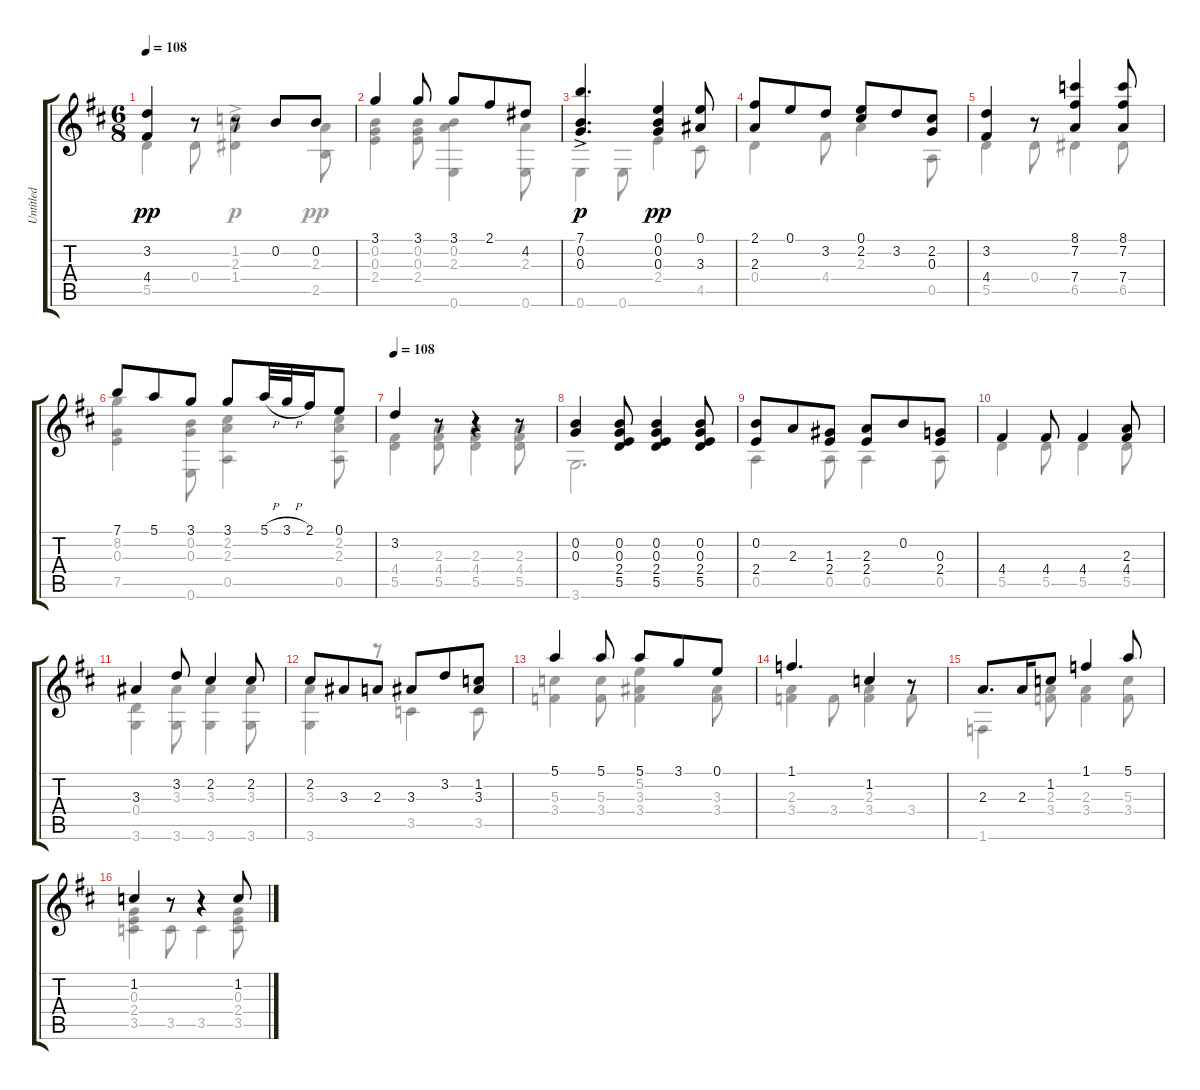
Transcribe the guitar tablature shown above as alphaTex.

\track ("Untitled" "Untitled") {instrument acousticguitarnylon}
\staff {score tabs}
\tuning (E4 B3 G3 D3 A2 E2) {hide}
\voice
\ts (6 8)
\tempo 108
\clef g2
\ks d
(3.2 4.4).4{dy pp} r.8 r.8 0.2.8 0.2.8 |
3.1.4 3.1.8 3.1.8 2.1.8 4.2.8 |
(7.1{ac} 0.2{ac} 0.3{ac}).4{d dy p} (0.1 0.2 0.3).4{dy pp} (0.1 3.3).8 |
(2.1 2.3).8 0.1.8 3.2.8 (0.1 2.2).8 3.2.8 (2.2 0.3).8 |
(3.2 4.4).4 r.8 (8.1 7.2 7.4).4 (8.1 7.2 7.4).8 |
7.1.8 5.1.8 3.1.8 3.1.8 5.1{h}.32 3.1{h}.32 2.1.16 0.1.8 |
\tempo 108
3.2.4 r.8 r.4 r.8 |
(0.2 0.3).4 (0.2 0.3 2.4 5.5).8 (0.2 0.3 2.4 5.5).4 (0.2 0.3 2.4 5.5).8 |
(0.2 2.4).8 2.3.8 (1.3 2.4).8 (2.3 2.4).8 0.2.8 (0.3 2.4).8 |
4.4.4 4.4.8 4.4.4 (2.3 4.4).8 |
3.3.4 3.2.8 2.2.4 2.2.8 |
2.2.8 3.3.8 2.3.8 3.3.8 3.2.8 (1.2 3.3).8 |
5.1.4 5.1.8 5.1.8 3.1.8 0.1.8 |
1.1.4{d} 1.2.4 r.8 |
2.3.8{d} 2.3.16 1.2.8 1.1.4 5.1.8 |
1.2.4 r.8 r.4 1.2.8
\voice
\clef g2
\ottava regular
\simile none
\ks d
5.5.4{dy pp} 0.4.8 (1.2{ac} 2.3{ac} 1.4{ac}).4{dy p} (2.3 2.5).8{dy pp} |
(0.2 0.3 2.4).4 (0.2 0.3 2.4).8 (0.2 2.3 0.6).4 (2.3 0.6).8 |
0.6.4 0.6.8 2.4.4 4.5.8 |
0.4.4 4.4.8 2.3.4 0.5.8 |
5.5.4 0.4.8 6.5.4 6.5.8 |
(8.2 0.3 7.5).4 (0.2 0.3 0.6).8 (2.2 2.3 0.5).4 (2.2 2.3 0.5).8 |
(4.4 5.5).4 (2.3 4.4 5.5).8 (2.3 4.4 5.5).4 (2.3 4.4 5.5).8 |
3.6.2{d} |
0.5.4 0.5.8 0.5.4 0.5.8 |
5.5.4 5.5.8 5.5.4 5.5.8 |
(0.4 3.6).4 (3.3 3.6).8 (3.3 3.6).4 (3.3 3.6).8 |
(3.3 3.6).4 r.8 3.5.4 3.5.8 |
(5.3 3.4).4 (5.3 3.4).8 (5.2 3.3 3.4).4 (3.3 3.4).8 |
(2.3 3.4).4 3.4.8 (2.3 3.4).4 3.4.8 |
1.6.4 (2.3 3.4).8 (2.3 3.4).4 (5.3 3.4).8 |
(0.3 2.4 3.5).4 3.5.8 3.5.4 (0.3 2.4 3.5).8
